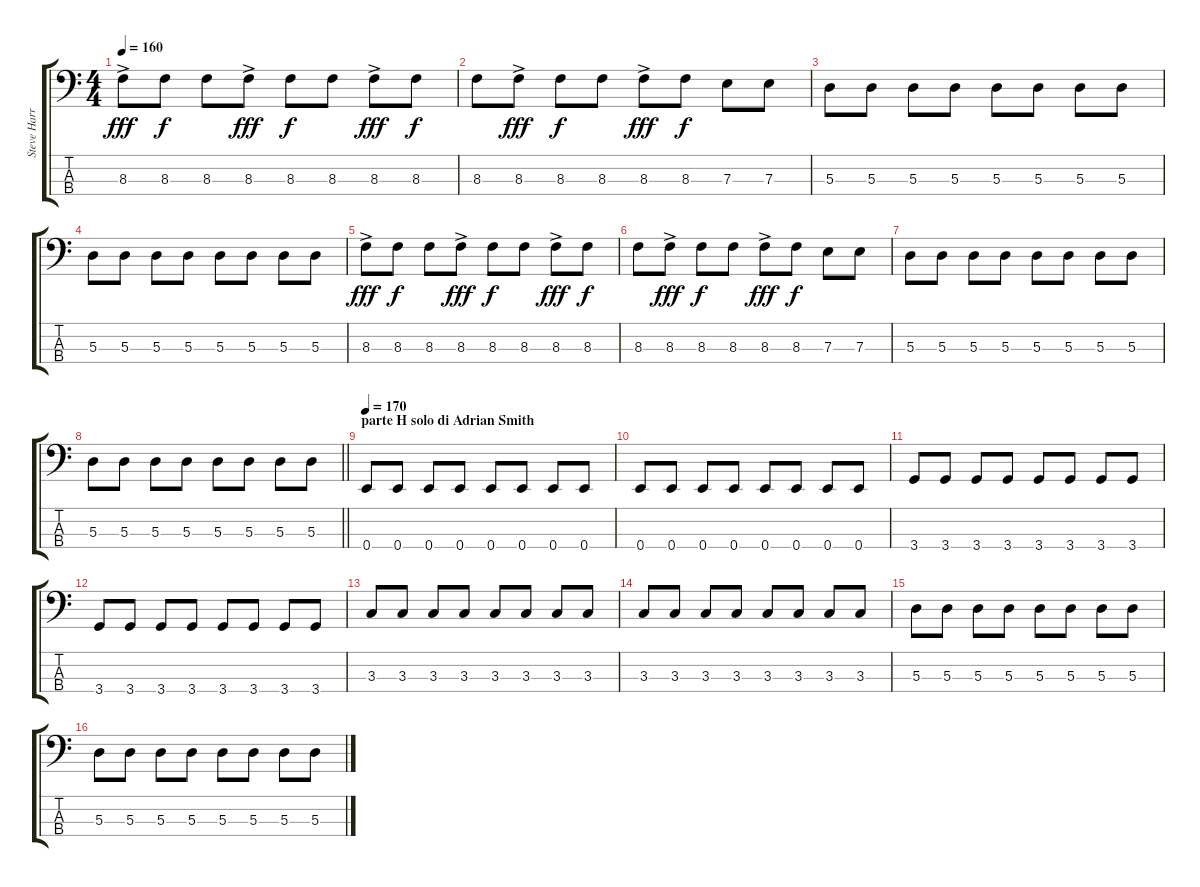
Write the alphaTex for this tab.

\track ("Steve Harris" "Steve Harr") {instrument electricbassfinger}
\staff {score tabs}
\tuning (G2 D2 A1 E1) {hide}
\ts (4 4)
\tempo 160
\clef f4
\ks c
8.3{ac}.8{dy fff} 8.3.8{dy f} 8.3.8 8.3{ac}.8{dy fff} 8.3.8{dy f} 8.3.8 8.3{ac}.8{dy fff} 8.3.8{dy f} |
8.3.8 8.3{ac}.8{dy fff} 8.3.8{dy f} 8.3.8 8.3{ac}.8{dy fff} 8.3.8{dy f} 7.3.8 7.3.8 |
5.3.8 5.3.8 5.3.8 5.3.8 5.3.8 5.3.8 5.3.8 5.3.8 |
5.3.8 5.3.8 5.3.8 5.3.8 5.3.8 5.3.8 5.3.8 5.3.8 |
8.3{ac}.8{dy fff} 8.3.8{dy f} 8.3.8 8.3{ac}.8{dy fff} 8.3.8{dy f} 8.3.8 8.3{ac}.8{dy fff} 8.3.8{dy f} |
8.3.8 8.3{ac}.8{dy fff} 8.3.8{dy f} 8.3.8 8.3{ac}.8{dy fff} 8.3.8{dy f} 7.3.8 7.3.8 |
5.3.8 5.3.8 5.3.8 5.3.8 5.3.8 5.3.8 5.3.8 5.3.8 |
\barLineRight lightlight
5.3.8 5.3.8 5.3.8 5.3.8 5.3.8 5.3.8 5.3.8 5.3.8 |
\section ("" "parte H solo di Adrian Smith")
\tempo 170
0.4.8 0.4.8 0.4.8 0.4.8 0.4.8 0.4.8 0.4.8 0.4.8 |
0.4.8 0.4.8 0.4.8 0.4.8 0.4.8 0.4.8 0.4.8 0.4.8 |
3.4.8 3.4.8 3.4.8 3.4.8 3.4.8 3.4.8 3.4.8 3.4.8 |
3.4.8 3.4.8 3.4.8 3.4.8 3.4.8 3.4.8 3.4.8 3.4.8 |
3.3.8 3.3.8 3.3.8 3.3.8 3.3.8 3.3.8 3.3.8 3.3.8 |
3.3.8 3.3.8 3.3.8 3.3.8 3.3.8 3.3.8 3.3.8 3.3.8 |
5.3.8 5.3.8 5.3.8 5.3.8 5.3.8 5.3.8 5.3.8 5.3.8 |
5.3.8 5.3.8 5.3.8 5.3.8 5.3.8 5.3.8 5.3.8 5.3.8
